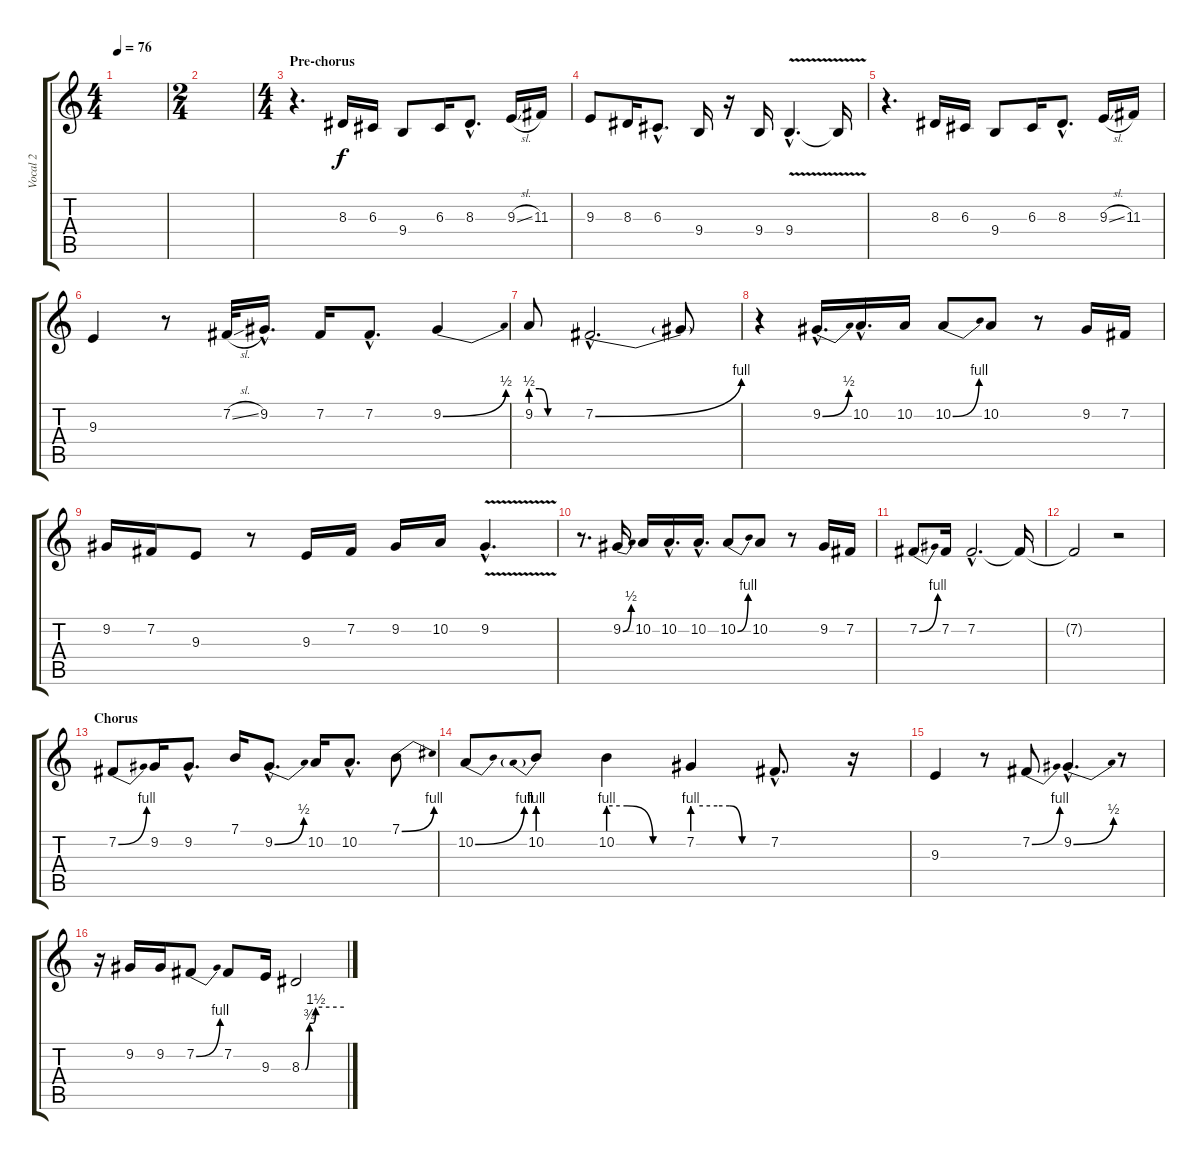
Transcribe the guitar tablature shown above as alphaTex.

\track ("Vocal 2" "Vocal 2") {instrument englishhorn}
\staff {score tabs}
\tuning (E4 B3 G3 D3 A2 E2) {hide}
\ts (4 4)
\tempo 76
\clef g2
\ks c
|
\ts (2 4)
|
\ts (4 4)
\section ("" "Pre-chorus")
r.4{d} 8.3.16 6.3.16 9.4.8 6.3.16 8.3{hac}.8{d} 9.3{sl}.16 11.3.16 |
9.3.8 8.3.16 6.3{hac}.8{d} 9.4.16 r.16 9.4.16 9.4{v hac}.4{d} 9.4{t}.16 |
r.4{d} 8.3.16 6.3.16 9.4.8 6.3.16 8.3{hac}.8{d} 9.3{sl}.16 11.3.16 |
9.3.4 r.8 7.2{sl}.32 9.2{hac}.16{d} 7.2.16 7.2{hac}.8{d} 9.2{be (bend 0 0 60 2)}.4 |
9.2{be (custom 0 2 10 2 20 0 60 0)}.8 7.2{be (bend 0 0 60 4) hac}.2{d} 7.2{t}.8 |
r.4 9.2{be (bend 0 0 60 2) hac}.16{d} 10.2{hac}.16{d} 10.2.16 10.2{be (bend 0 0 60 4)}.8 10.2.8 r.8 9.2.16 7.2.16 |
9.2.16 7.2.16 9.3.8 r.8 9.3.16 7.2.16 9.2.16 10.2.16 9.2{v hac}.4{d} |
r.8{d} 9.2{be (bend 0 0 60 2)}.16 10.2.16 10.2{hac}.16{d} 10.2{hac}.16{d} 10.2{be (bend 0 0 60 4)}.8 10.2.8 r.8 9.2.16 7.2.16 |
7.2{be (bend 0 0 60 4)}.8 7.2.16 7.2{hac}.2{d} 7.2{t}.16 |
7.2{t}.2 r.2 |
\section ("" "Chorus")
7.2{be (bend 0 0 60 4)}.8 9.2.16 9.2{hac}.8{d} 7.1.16 9.2{be (bend 0 0 60 2) hac}.8{d} 10.2.16 10.2{hac}.8{d} 7.1{be (bend 0 0 60 4)}.8 |
10.2{be (bend 0 0 60 4)}.8 10.2{be (prebend 0 4 60 4)}.8 10.2{be (custom 0 4 15 4 36 0 60 0)}.4 7.2{be (custom 0 4 20 4 30 4 40 0 60 0)}.4 7.2{hac}.8{d} r.16 |
9.3.4 r.8 7.2{be (bend 0 0 60 4)}.8 9.2{be (bend 0 0 60 2) hac}.4{d} r.8 |
r.16 9.2.16 9.2.16 7.2{be (bend 0 0 60 4)}.8 7.2.8 9.3.16 8.3{be (custom 0 0 5 0 11 3 15 3 20 6 60 6)}.2
